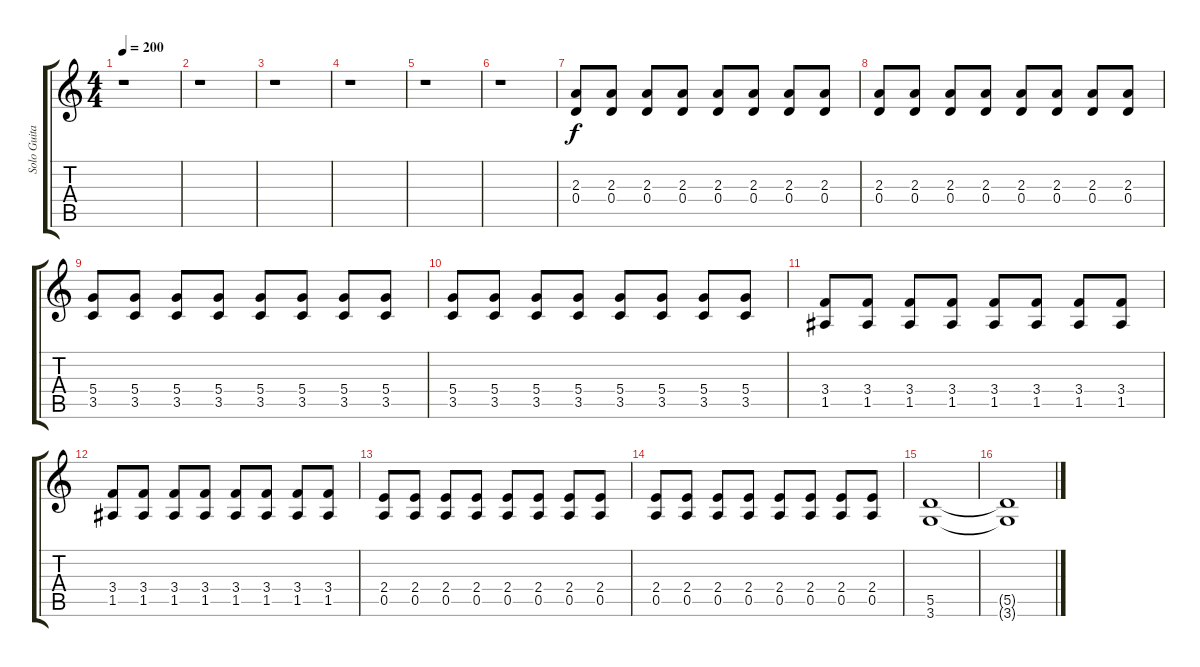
\track ("Solo Guitar" "Solo Guita") {instrument overdrivenguitar}
\staff {score tabs}
\tuning (E4 B3 G3 D3 A2 E2) {hide}
\ts (4 4)
\tempo 200
\clef g2
\ks c
r.1{dy f} |
r.1 |
r.1 |
r.1 |
r.1 |
r.1 |
(2.3 0.4).8{volume 14} (2.3 0.4).8 (2.3 0.4).8 (2.3 0.4).8 (2.3 0.4).8 (2.3 0.4).8 (2.3 0.4).8 (2.3 0.4).8 |
(2.3 0.4).8 (2.3 0.4).8 (2.3 0.4).8 (2.3 0.4).8 (2.3 0.4).8 (2.3 0.4).8 (2.3 0.4).8 (2.3 0.4).8 |
(5.4 3.5).8 (5.4 3.5).8 (5.4 3.5).8 (5.4 3.5).8 (5.4 3.5).8 (5.4 3.5).8 (5.4 3.5).8 (5.4 3.5).8 |
(5.4 3.5).8 (5.4 3.5).8 (5.4 3.5).8 (5.4 3.5).8 (5.4 3.5).8 (5.4 3.5).8 (5.4 3.5).8 (5.4 3.5).8 |
(3.4 1.5).8 (3.4 1.5).8 (3.4 1.5).8 (3.4 1.5).8 (3.4 1.5).8 (3.4 1.5).8 (3.4 1.5).8 (3.4 1.5).8 |
(3.4 1.5).8 (3.4 1.5).8 (3.4 1.5).8 (3.4 1.5).8 (3.4 1.5).8 (3.4 1.5).8 (3.4 1.5).8 (3.4 1.5).8 |
(2.4 0.5).8 (2.4 0.5).8 (2.4 0.5).8 (2.4 0.5).8 (2.4 0.5).8 (2.4 0.5).8 (2.4 0.5).8 (2.4 0.5).8 |
(2.4 0.5).8 (2.4 0.5).8 (2.4 0.5).8 (2.4 0.5).8 (2.4 0.5).8 (2.4 0.5).8 (2.4 0.5).8 (2.4 0.5).8 |
(5.5 3.6).1 |
(5.5{t} 3.6{t}).1
